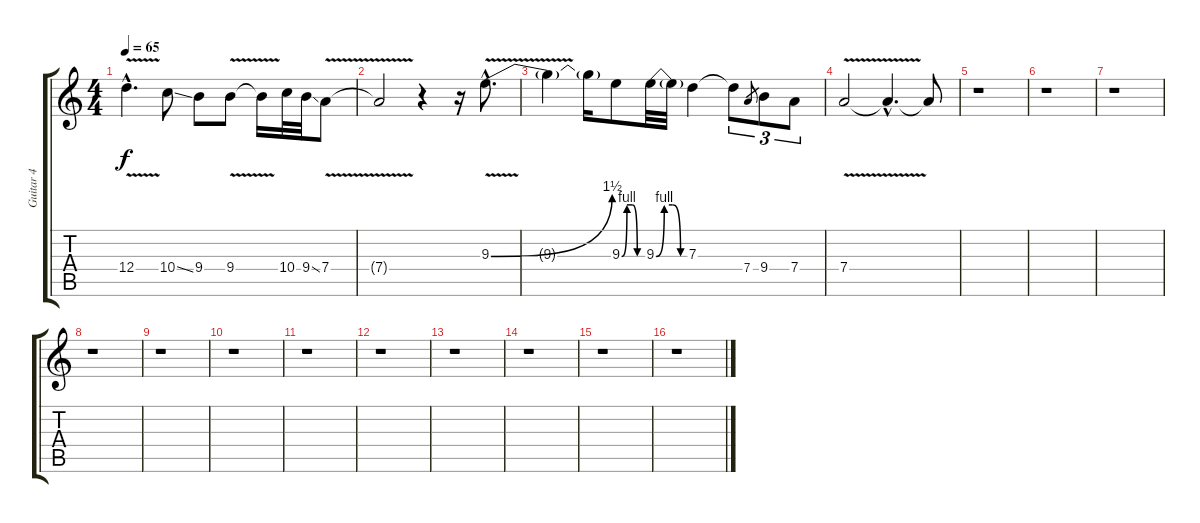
\track ("Guitar 4" "Guitar 4") {instrument distortionguitar}
\staff {score tabs}
\tuning (E4 B3 G3 D3 A2 E2) {hide}
\ts (4 4)
\tempo 65
\clef g2
\ks c
12.4{v hac}.4{d dy f} 10.4{ss}.8 9.4.8 9.4{v}.8 9.4{t}.16 10.4.32 9.4{ss}.32 7.4{v}.8 |
7.4{t}.2 r.4 r.16 9.3{be (bend 0 0 60 6) v hac}.8{d} |
9.3{t}.4 9.3{t}.16 9.3{be (custom 0 0 15 4 30 4 45 0 60 0)}.8 9.3{be (custom 0 0 15 4 30 4 45 0 60 0)}.32 9.3{t}.32 7.3.4 7.3{t}.8{tu (3 2)} 7.4.8{gr} 9.4.8{tu (3 2)} 7.4.8{tu (3 2)} |
7.4{v}.2 7.4{hac t}.4{d} 7.4{t}.8 |
r.1 |
r.1 |
r.1 |
r.1 |
r.1 |
r.1 |
r.1 |
r.1 |
r.1 |
r.1 |
r.1 |
r.1
